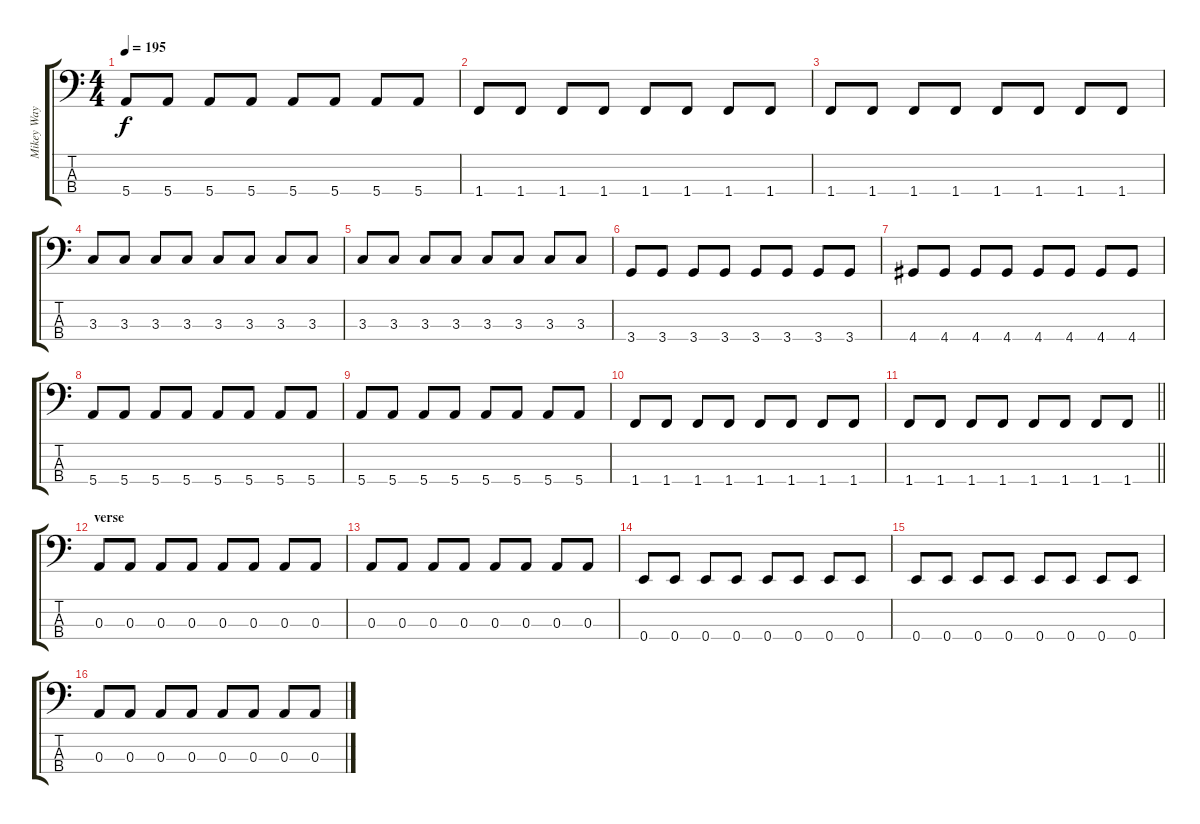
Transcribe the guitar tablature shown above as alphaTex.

\track ("Mikey Way" "Mikey Way") {instrument electricbasspick}
\staff {score tabs}
\tuning (G2 D2 A1 E1) {hide}
\ts (4 4)
\tempo 195
\clef f4
\ks c
5.4.8{dy f} 5.4.8 5.4.8 5.4.8 5.4.8 5.4.8 5.4.8 5.4.8 |
1.4.8 1.4.8 1.4.8 1.4.8 1.4.8 1.4.8 1.4.8 1.4.8 |
1.4.8 1.4.8 1.4.8 1.4.8 1.4.8 1.4.8 1.4.8 1.4.8 |
3.3.8 3.3.8 3.3.8 3.3.8 3.3.8 3.3.8 3.3.8 3.3.8 |
3.3.8 3.3.8 3.3.8 3.3.8 3.3.8 3.3.8 3.3.8 3.3.8 |
3.4.8 3.4.8 3.4.8 3.4.8 3.4.8 3.4.8 3.4.8 3.4.8 |
4.4.8 4.4.8 4.4.8 4.4.8 4.4.8 4.4.8 4.4.8 4.4.8 |
5.4.8 5.4.8 5.4.8 5.4.8 5.4.8 5.4.8 5.4.8 5.4.8 |
5.4.8 5.4.8 5.4.8 5.4.8 5.4.8 5.4.8 5.4.8 5.4.8 |
1.4.8 1.4.8 1.4.8 1.4.8 1.4.8 1.4.8 1.4.8 1.4.8 |
\barLineRight lightlight
1.4.8 1.4.8 1.4.8 1.4.8 1.4.8 1.4.8 1.4.8 1.4.8 |
\section ("" "verse")
0.3.8 0.3.8 0.3.8 0.3.8 0.3.8 0.3.8 0.3.8 0.3.8 |
0.3.8 0.3.8 0.3.8 0.3.8 0.3.8 0.3.8 0.3.8 0.3.8 |
0.4.8 0.4.8 0.4.8 0.4.8 0.4.8 0.4.8 0.4.8 0.4.8 |
0.4.8 0.4.8 0.4.8 0.4.8 0.4.8 0.4.8 0.4.8 0.4.8 |
0.3.8 0.3.8 0.3.8 0.3.8 0.3.8 0.3.8 0.3.8 0.3.8
